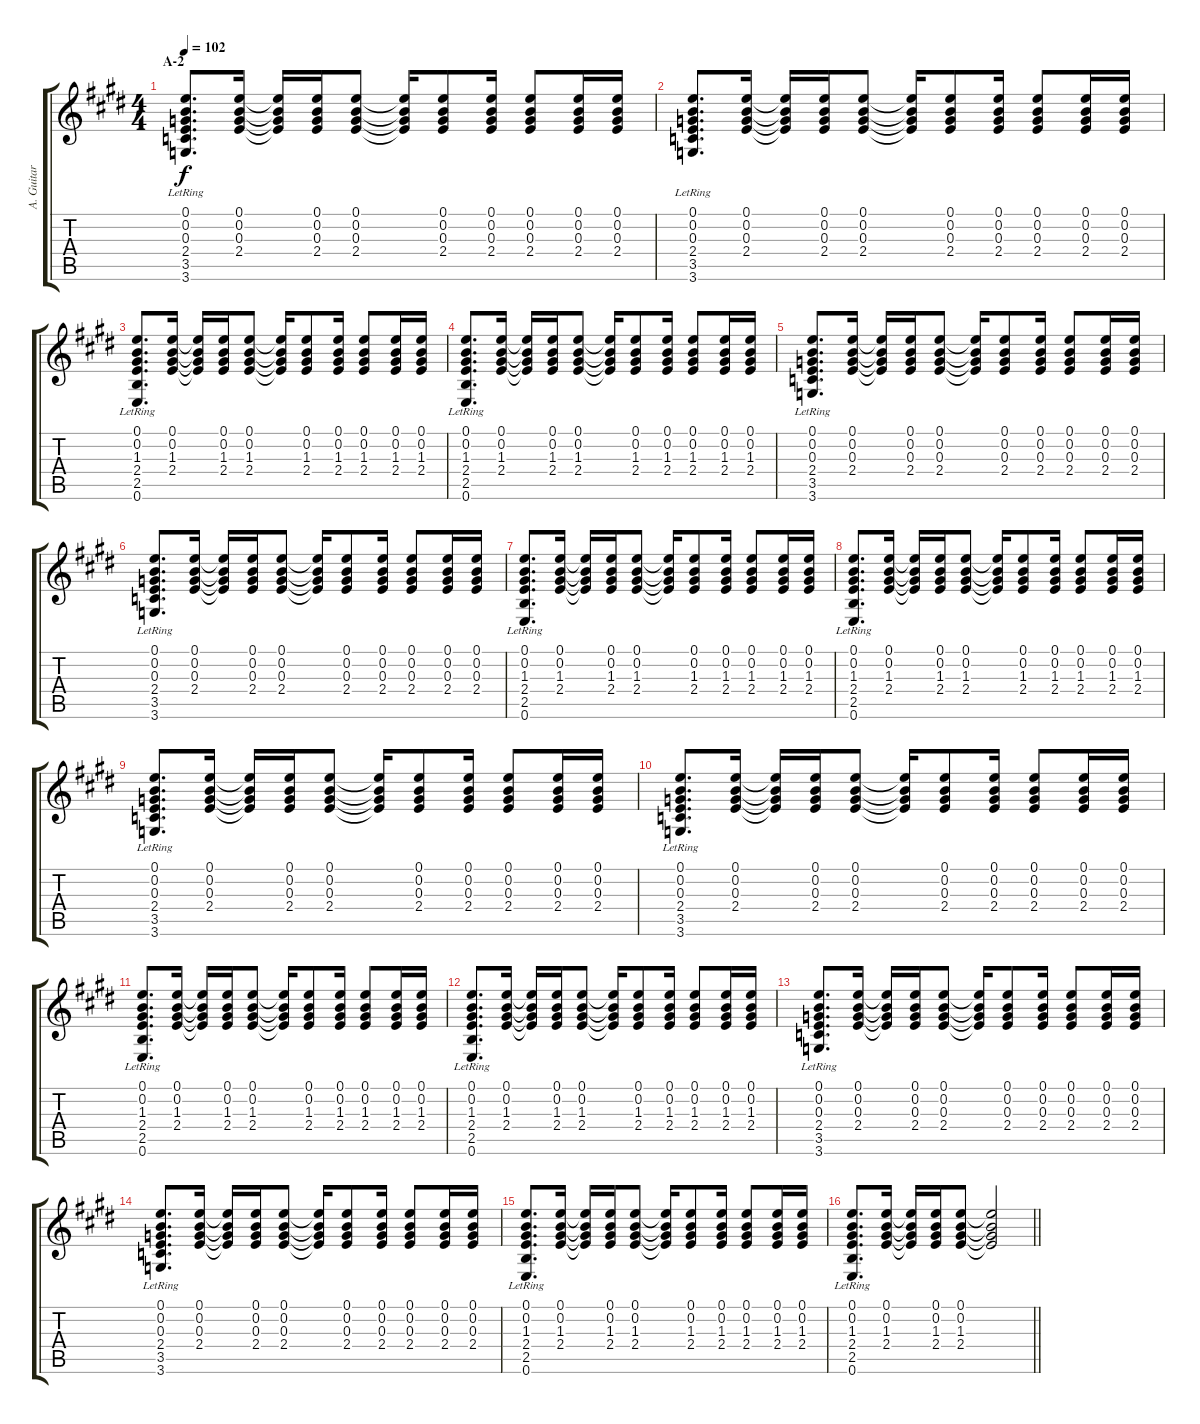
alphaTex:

\track ("A. Guitar II" "A. Guitar ") {instrument acousticguitarsteel}
\staff {score tabs}
\tuning (E4 B3 G3 D3 A2 E2) {hide}
\ts (4 4)
\section ("" "A-2")
\tempo 102
\clef g2
\ks e
(0.1{lr} 0.2{lr} 0.3{lr} 2.4{lr} 3.5{lr} 3.6{lr}).8{d dy f} (0.1 0.2 0.3 2.4).16 (0.1{t} 0.2{t} 0.3{t} 2.4{t}).16 (0.1 0.2 0.3 2.4).16 (0.1 0.2 0.3 2.4).8 (0.1{t} 0.2{t} 0.3{t} 2.4{t}).16 (0.1 0.2 0.3 2.4).8 (0.1 0.2 0.3 2.4).16 (0.1 0.2 0.3 2.4).8 (0.1 0.2 0.3 2.4).16 (0.1 0.2 0.3 2.4).16 |
(0.1{lr} 0.2{lr} 0.3{lr} 2.4{lr} 3.5{lr} 3.6{lr}).8{d} (0.1 0.2 0.3 2.4).16 (0.1{t} 0.2{t} 0.3{t} 2.4{t}).16 (0.1 0.2 0.3 2.4).16 (0.1 0.2 0.3 2.4).8 (0.1{t} 0.2{t} 0.3{t} 2.4{t}).16 (0.1 0.2 0.3 2.4).8 (0.1 0.2 0.3 2.4).16 (0.1 0.2 0.3 2.4).8 (0.1 0.2 0.3 2.4).16 (0.1 0.2 0.3 2.4).16 |
(0.1{lr} 0.2{lr} 1.3{lr} 2.4{lr} 2.5{lr} 0.6{lr}).8{d} (0.1 0.2 1.3 2.4).16 (0.1{t} 0.2{t} 1.3{t} 2.4{t}).16 (0.1 0.2 1.3 2.4).16 (0.1 0.2 1.3 2.4).8 (0.1{t} 0.2{t} 1.3{t} 2.4{t}).16 (0.1 0.2 1.3 2.4).8 (0.1 0.2 1.3 2.4).16 (0.1 0.2 1.3 2.4).8 (0.1 0.2 1.3 2.4).16 (0.1 0.2 1.3 2.4).16 |
(0.1{lr} 0.2{lr} 1.3{lr} 2.4{lr} 2.5{lr} 0.6{lr}).8{d} (0.1 0.2 1.3 2.4).16 (0.1{t} 0.2{t} 1.3{t} 2.4{t}).16 (0.1 0.2 1.3 2.4).16 (0.1 0.2 1.3 2.4).8 (0.1{t} 0.2{t} 1.3{t} 2.4{t}).16 (0.1 0.2 1.3 2.4).8 (0.1 0.2 1.3 2.4).16 (0.1 0.2 1.3 2.4).8 (0.1 0.2 1.3 2.4).16 (0.1 0.2 1.3 2.4).16 |
(0.1{lr} 0.2{lr} 0.3{lr} 2.4{lr} 3.5{lr} 3.6{lr}).8{d} (0.1 0.2 0.3 2.4).16 (0.1{t} 0.2{t} 0.3{t} 2.4{t}).16 (0.1 0.2 0.3 2.4).16 (0.1 0.2 0.3 2.4).8 (0.1{t} 0.2{t} 0.3{t} 2.4{t}).16 (0.1 0.2 0.3 2.4).8 (0.1 0.2 0.3 2.4).16 (0.1 0.2 0.3 2.4).8 (0.1 0.2 0.3 2.4).16 (0.1 0.2 0.3 2.4).16 |
(0.1{lr} 0.2{lr} 0.3{lr} 2.4{lr} 3.5{lr} 3.6{lr}).8{d} (0.1 0.2 0.3 2.4).16 (0.1{t} 0.2{t} 0.3{t} 2.4{t}).16 (0.1 0.2 0.3 2.4).16 (0.1 0.2 0.3 2.4).8 (0.1{t} 0.2{t} 0.3{t} 2.4{t}).16 (0.1 0.2 0.3 2.4).8 (0.1 0.2 0.3 2.4).16 (0.1 0.2 0.3 2.4).8 (0.1 0.2 0.3 2.4).16 (0.1 0.2 0.3 2.4).16 |
(0.1{lr} 0.2{lr} 1.3{lr} 2.4{lr} 2.5{lr} 0.6{lr}).8{d} (0.1 0.2 1.3 2.4).16 (0.1{t} 0.2{t} 1.3{t} 2.4{t}).16 (0.1 0.2 1.3 2.4).16 (0.1 0.2 1.3 2.4).8 (0.1{t} 0.2{t} 1.3{t} 2.4{t}).16 (0.1 0.2 1.3 2.4).8 (0.1 0.2 1.3 2.4).16 (0.1 0.2 1.3 2.4).8 (0.1 0.2 1.3 2.4).16 (0.1 0.2 1.3 2.4).16 |
(0.1{lr} 0.2{lr} 1.3{lr} 2.4{lr} 2.5{lr} 0.6{lr}).8{d} (0.1 0.2 1.3 2.4).16 (0.1{t} 0.2{t} 1.3{t} 2.4{t}).16 (0.1 0.2 1.3 2.4).16 (0.1 0.2 1.3 2.4).8 (0.1{t} 0.2{t} 1.3{t} 2.4{t}).16 (0.1 0.2 1.3 2.4).8 (0.1 0.2 1.3 2.4).16 (0.1 0.2 1.3 2.4).8 (0.1 0.2 1.3 2.4).16 (0.1 0.2 1.3 2.4).16 |
(0.1{lr} 0.2{lr} 0.3{lr} 2.4{lr} 3.5{lr} 3.6{lr}).8{d} (0.1 0.2 0.3 2.4).16 (0.1{t} 0.2{t} 0.3{t} 2.4{t}).16 (0.1 0.2 0.3 2.4).16 (0.1 0.2 0.3 2.4).8 (0.1{t} 0.2{t} 0.3{t} 2.4{t}).16 (0.1 0.2 0.3 2.4).8 (0.1 0.2 0.3 2.4).16 (0.1 0.2 0.3 2.4).8 (0.1 0.2 0.3 2.4).16 (0.1 0.2 0.3 2.4).16 |
(0.1{lr} 0.2{lr} 0.3{lr} 2.4{lr} 3.5{lr} 3.6{lr}).8{d} (0.1 0.2 0.3 2.4).16 (0.1{t} 0.2{t} 0.3{t} 2.4{t}).16 (0.1 0.2 0.3 2.4).16 (0.1 0.2 0.3 2.4).8 (0.1{t} 0.2{t} 0.3{t} 2.4{t}).16 (0.1 0.2 0.3 2.4).8 (0.1 0.2 0.3 2.4).16 (0.1 0.2 0.3 2.4).8 (0.1 0.2 0.3 2.4).16 (0.1 0.2 0.3 2.4).16 |
(0.1{lr} 0.2{lr} 1.3{lr} 2.4{lr} 2.5{lr} 0.6{lr}).8{d} (0.1 0.2 1.3 2.4).16 (0.1{t} 0.2{t} 1.3{t} 2.4{t}).16 (0.1 0.2 1.3 2.4).16 (0.1 0.2 1.3 2.4).8 (0.1{t} 0.2{t} 1.3{t} 2.4{t}).16 (0.1 0.2 1.3 2.4).8 (0.1 0.2 1.3 2.4).16 (0.1 0.2 1.3 2.4).8 (0.1 0.2 1.3 2.4).16 (0.1 0.2 1.3 2.4).16 |
(0.1{lr} 0.2{lr} 1.3{lr} 2.4{lr} 2.5{lr} 0.6{lr}).8{d} (0.1 0.2 1.3 2.4).16 (0.1{t} 0.2{t} 1.3{t} 2.4{t}).16 (0.1 0.2 1.3 2.4).16 (0.1 0.2 1.3 2.4).8 (0.1{t} 0.2{t} 1.3{t} 2.4{t}).16 (0.1 0.2 1.3 2.4).8 (0.1 0.2 1.3 2.4).16 (0.1 0.2 1.3 2.4).8 (0.1 0.2 1.3 2.4).16 (0.1 0.2 1.3 2.4).16 |
(0.1{lr} 0.2{lr} 0.3{lr} 2.4{lr} 3.5{lr} 3.6{lr}).8{d} (0.1 0.2 0.3 2.4).16 (0.1{t} 0.2{t} 0.3{t} 2.4{t}).16 (0.1 0.2 0.3 2.4).16 (0.1 0.2 0.3 2.4).8 (0.1{t} 0.2{t} 0.3{t} 2.4{t}).16 (0.1 0.2 0.3 2.4).8 (0.1 0.2 0.3 2.4).16 (0.1 0.2 0.3 2.4).8 (0.1 0.2 0.3 2.4).16 (0.1 0.2 0.3 2.4).16 |
(0.1{lr} 0.2{lr} 0.3{lr} 2.4{lr} 3.5{lr} 3.6{lr}).8{d} (0.1 0.2 0.3 2.4).16 (0.1{t} 0.2{t} 0.3{t} 2.4{t}).16 (0.1 0.2 0.3 2.4).16 (0.1 0.2 0.3 2.4).8 (0.1{t} 0.2{t} 0.3{t} 2.4{t}).16 (0.1 0.2 0.3 2.4).8 (0.1 0.2 0.3 2.4).16 (0.1 0.2 0.3 2.4).8 (0.1 0.2 0.3 2.4).16 (0.1 0.2 0.3 2.4).16 |
(0.1{lr} 0.2{lr} 1.3{lr} 2.4{lr} 2.5{lr} 0.6{lr}).8{d} (0.1 0.2 1.3 2.4).16 (0.1{t} 0.2{t} 1.3{t} 2.4{t}).16 (0.1 0.2 1.3 2.4).16 (0.1 0.2 1.3 2.4).8 (0.1{t} 0.2{t} 1.3{t} 2.4{t}).16 (0.1 0.2 1.3 2.4).8 (0.1 0.2 1.3 2.4).16 (0.1 0.2 1.3 2.4).8 (0.1 0.2 1.3 2.4).16 (0.1 0.2 1.3 2.4).16 |
\barLineRight lightlight
(0.1{lr} 0.2{lr} 1.3{lr} 2.4{lr} 2.5{lr} 0.6{lr}).8{d} (0.1 0.2 1.3 2.4).16 (0.1{t} 0.2{t} 1.3{t} 2.4{t}).16 (0.1 0.2 1.3 2.4).16 (0.1 0.2 1.3 2.4).8 (0.1{t} 0.2{t} 1.3{t} 2.4{t}).2
